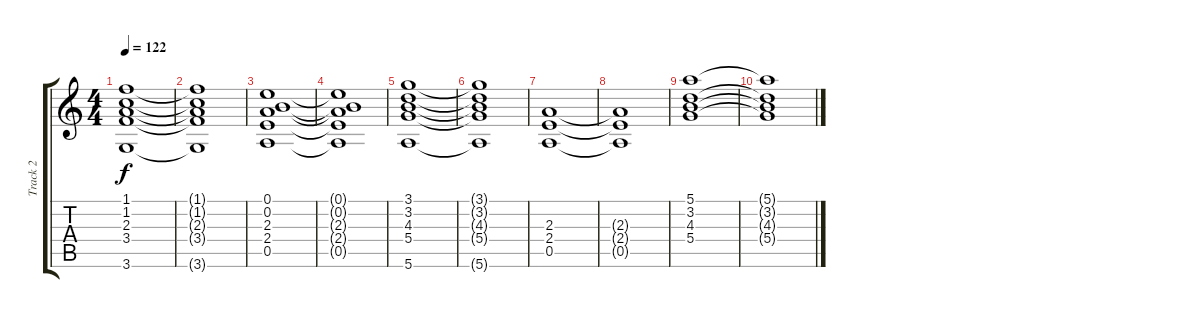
\track ("Track 2" "Track 2") {instrument distortionguitar}
\staff {score tabs}
\tuning (E4 B3 G3 D3 A2 E2) {hide}
\ts (4 4)
\tempo 122
\clef g2
\ks c
(1.1 1.2 2.3 3.4 3.6).1{dy f} |
(1.1{t} 1.2{t} 2.3{t} 3.4{t} 3.6{t}).1 |
(0.1 0.2 2.3 2.4 0.5).1 |
(0.1{t} 0.2{t} 2.3{t} 2.4{t} 0.5{t}).1 |
(3.1 3.2 4.3 5.4 5.6).1 |
(3.1{t} 3.2{t} 4.3{t} 5.4{t} 5.6{t}).1 |
(2.3 2.4 0.5).1 |
(2.3{t} 2.4{t} 0.5{t}).1 |
(5.1 3.2 4.3 5.4).1 |
(5.1{t} 3.2{t} 4.3{t} 5.4{t}).1
